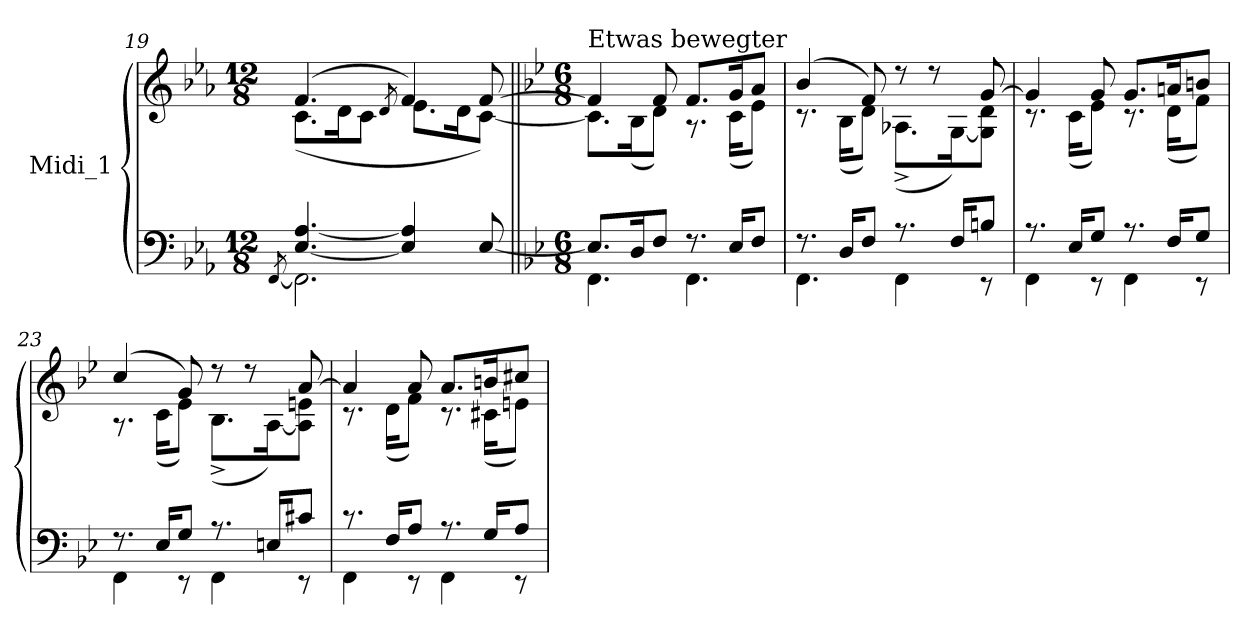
**kern	**kern
*part1	*part1
*staff2	*staff1
*I"Midi_1	*
*clefF4	*clefG2
*k[b-e-a-]	*k[b-e-a-]
*E-:	*E-:
*M12/8	*M12/8
=19	=19
*^	*
*	*^	*
.	.	[<8qFF/	.
*	*	*	*^
2ryy	[<4.E-/ [4.A-/	2.FF\]	(>4.f/	(<8.c\L
.	.	.	.	16d\K
.	.	.	.	8c\J
.	.	.	8qd/	.
.	4E-/] 4A-/]	.	4f/)	8.e-\L
4ryy	.	.	.	.
.	.	.	.	16d\K
.	[<8E-/	.	[8f/	[8c\J)
*v	*v	*v	*	*
!!LO:LB:g=z	!!
=20||	=20||	=20||
*k[b-e-]	*k[b-e-]	*
*B-:	*B-:	*
*M6/8	*M6/8	*
*^	*	*
!	!	!LO:TX:a:t=Etwas bewegter	!
8.E-/L]	4.FF\	4f/]	8.c\L]
16D/K	.	.	(<16B-\K
8F/J	.	8f/	8d\J)
8.r	4.FF\	8.f/L	8.r
16E-/KL	.	16g/K	(<16c\KL
8F/J	.	8a/J	8e-\J)
=21	=21	=21	=21
8.r	4.FF\	(>4b-/	8.r
16D/KL	.	.	(16B-\KL
8F/J	.	8f/)	8d\J)
8.r	4FF\	8r	(>8.A-X^\L
.	.	8r	.
16F/KL	.	.	[16G\K)
8Bn/J	8r	[8g/	8G\] 8d\J
=22	=22	=22	=22
8.r	4FF\	4g/]	8.r
16E-/KL	.	.	(<16c\KL
8G/J	8r	8g/	8e-\J)
8.r	4FF\	8.g/L	8.r
16F/KL	.	16ani/K	(<16d\KL
8G/J	8r	8bn/J	8f\J)
=23	=23	=23	=23
8.r	4FF\	(>4cc/	8.r
16E-/KL	.	.	(16c\KL
8G/J	8r	8g/)	8e-\J)
8.r	4FF\	8r	(>8.B-i^\L
.	.	8r	.
16En/KL	.	.	[16A\K)
8c#X/J	8r	[8a/	8A\] 8eni\J
=24	=24	=24	=24
8.r	4FF\	4a/]	8.r
16F/KL	.	.	(16d\KL
8A/J	8r	8a/	8f\J)
8.r	4FF\	8.a/L	8.r
16G/KL	.	16bn/K	(<16c#X\KL
8A/J	8r	8cc#X/J	8en\J)
*v	*v	*	*
*	*v	*v
=	=
*-	*-
